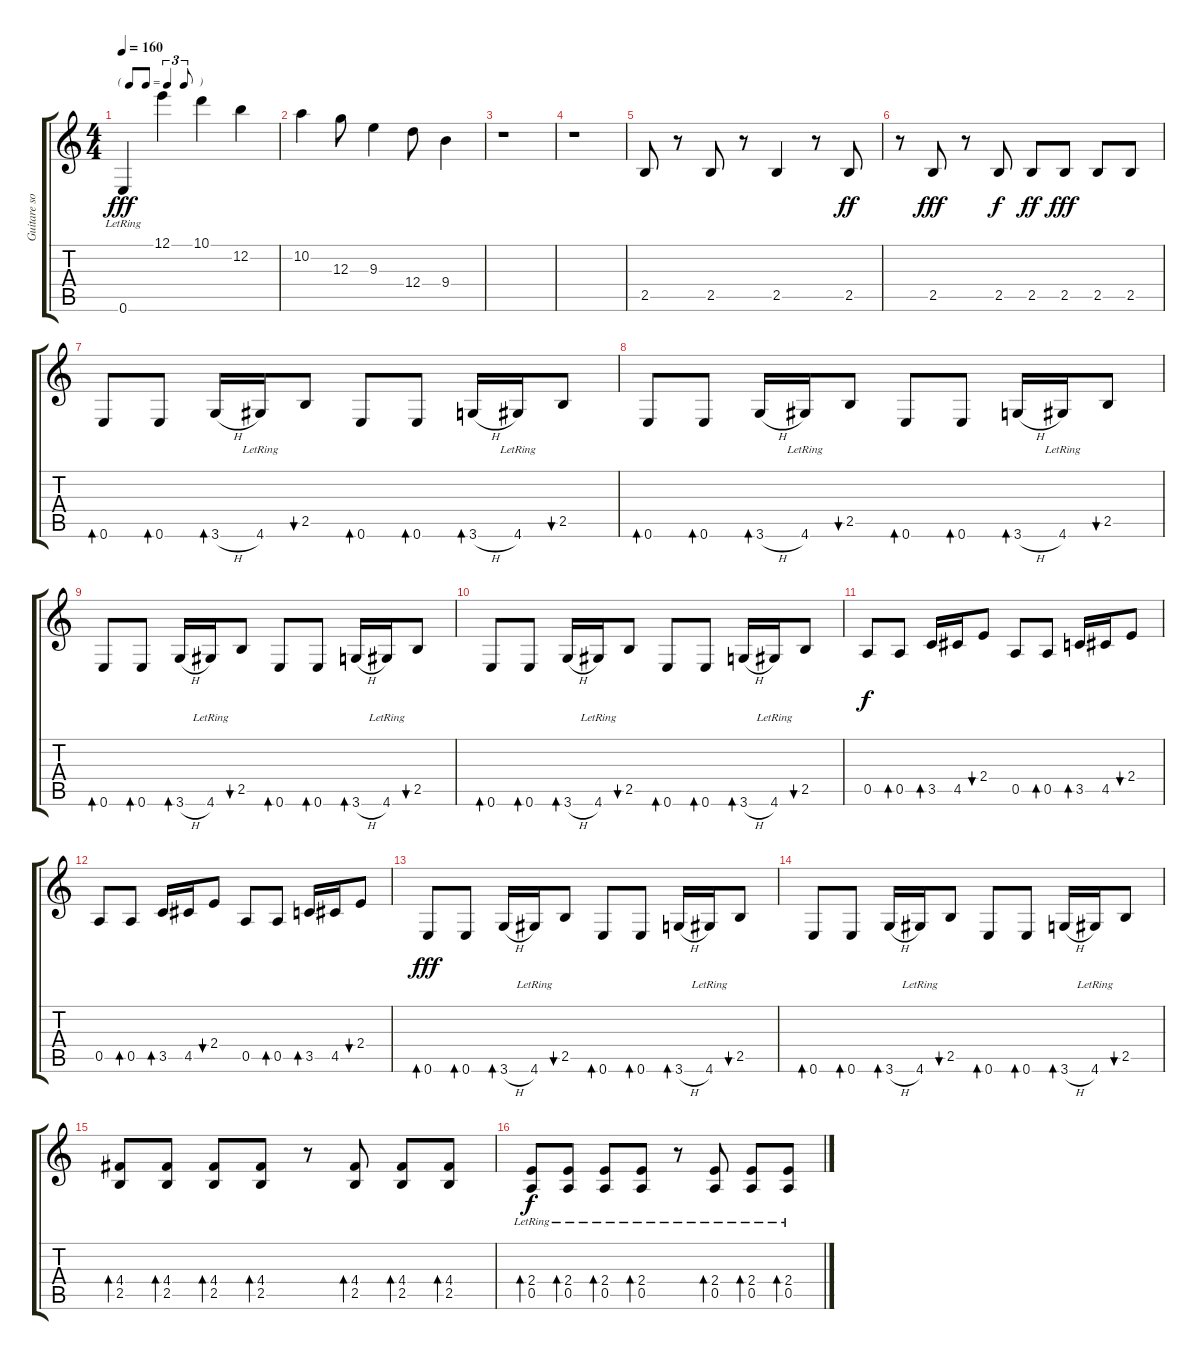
\track ("Guitare solo" "Guitare so") {instrument electricguitarclean}
\staff {score tabs}
\tuning (E4 B3 G3 D3 A2 E2) {hide}
\ts (4 4)
\tf triplet8th
\tempo 160
\clef g2
\ks c
0.6{lr}.4{dy fff} 12.1.4 10.1.4 12.2.4 |
10.2.4 12.3.8 9.3.4 12.4.8 9.4.4 |
r.1 |
r.1 |
2.5.8{instrument electricguitarclean} r.8 2.5.8 r.8 2.5.4 r.8 2.5.8{dy ff} |
r.8 2.5.8{dy fff} r.8 2.5.8{dy f} 2.5.8{dy ff} 2.5.8{dy fff} 2.5.8 2.5.8 |
0.6.8{bd 120 instrument electricguitarjazz} 0.6.8{bd 120} 3.6{h}.16{bd 30} 4.6{lr}.16 2.5.8{bu 30} 0.6.8{bd 120} 0.6.8{bd 120} 3.6{h}.16{bd 30} 4.6{lr}.16 2.5.8{bu 30} |
0.6.8{bd 120} 0.6.8{bd 120} 3.6{h}.16{bd 30} 4.6{lr}.16 2.5.8{bu 30} 0.6.8{bd 120} 0.6.8{bd 120} 3.6{h}.16{bd 30} 4.6{lr}.16 2.5.8{bu 30} |
0.6.8{bd 120} 0.6.8{bd 120} 3.6{h}.16{bd 30} 4.6{lr}.16 2.5.8{bu 30} 0.6.8{bd 120} 0.6.8{bd 120} 3.6{h}.16{bd 30} 4.6{lr}.16 2.5.8{bu 30} |
0.6.8{bd 120} 0.6.8{bd 120} 3.6{h}.16{bd 30} 4.6{lr}.16 2.5.8{bu 30} 0.6.8{bd 120} 0.6.8{bd 120} 3.6{h}.16{bd 30} 4.6{lr}.16 2.5.8{bu 30} |
0.5.8{dy f} 0.5.8{bd 120} 3.5.16{bd 30} 4.5.16 2.4.8{bu 30} 0.5.8 0.5.8{bd 120} 3.5.16{bd 30} 4.5.16 2.4.8{bu 30} |
0.5.8 0.5.8{bd 120} 3.5.16{bd 30} 4.5.16 2.4.8{bu 30} 0.5.8 0.5.8{bd 120} 3.5.16{bd 30} 4.5.16 2.4.8{bu 30} |
0.6.8{bd 120 dy fff} 0.6.8{bd 120} 3.6{h}.16{bd 30} 4.6{lr}.16 2.5.8{bu 30} 0.6.8{bd 120} 0.6.8{bd 120} 3.6{h}.16{bd 30} 4.6{lr}.16 2.5.8{bu 30} |
0.6.8{bd 120} 0.6.8{bd 120} 3.6{h}.16{bd 30} 4.6{lr}.16 2.5.8{bu 30} 0.6.8{bd 120} 0.6.8{bd 120} 3.6{h}.16{bd 30} 4.6{lr}.16 2.5.8{bu 30} |
(4.4 2.5).8{bd 120} (4.4 2.5).8{bd 120} (4.4 2.5).8{bd 120} (4.4 2.5).8{bd 120} r.8 (4.4 2.5).8{bd 120} (4.4 2.5).8{bd 120} (4.4 2.5).8{bd 120} |
(2.4 0.5{lr}).8{bd 120 dy f} (2.4 0.5{lr}).8{bd 120} (2.4 0.5{lr}).8{bd 120} (2.4 0.5{lr}).8{bd 120} r.8 (2.4 0.5{lr}).8{bd 120} (2.4 0.5{lr}).8{bd 120} (2.4 0.5{lr}).8{bd 120}
